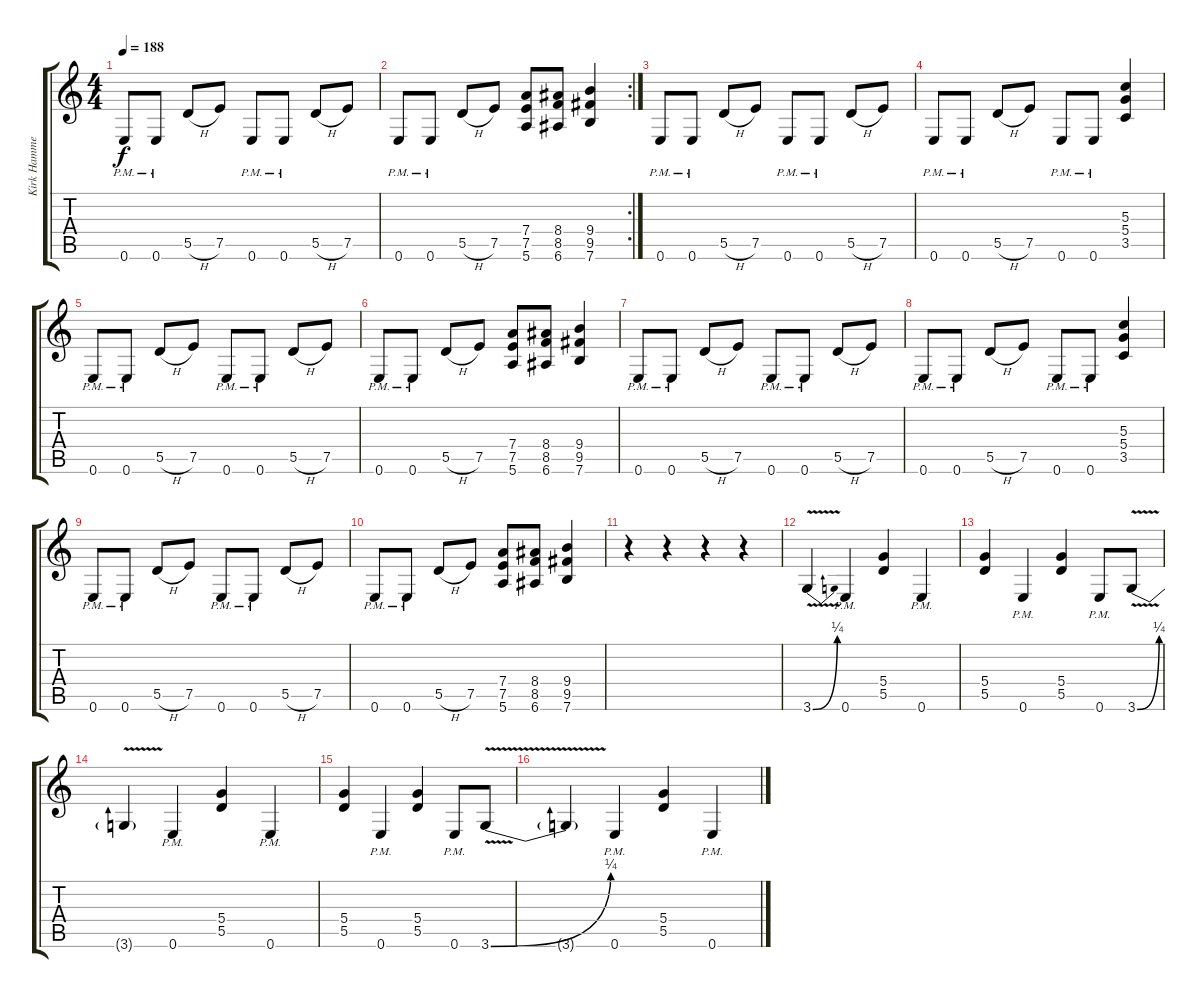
\track ("Kirk Hammett" "Kirk Hamme") {instrument distortionguitar}
\staff {score tabs}
\tuning (E4 B3 G3 D3 A2 E2) {hide}
\ts (4 4)
\tempo 188
\clef g2
\ks c
0.6{pm}.8{dy f} 0.6{pm}.8 5.5{h}.8 7.5.8 0.6{pm}.8 0.6{pm}.8 5.5{h}.8 7.5.8 |
\rc 2
0.6{pm}.8 0.6{pm}.8 5.5{h}.8 7.5.8 (7.4 7.5 5.6).8 (8.4 8.5 6.6).8 (9.4 9.5 7.6).4 |
0.6{pm}.8 0.6{pm}.8 5.5{h}.8 7.5.8 0.6{pm}.8 0.6{pm}.8 5.5{h}.8 7.5.8 |
0.6{pm}.8 0.6{pm}.8 5.5{h}.8 7.5.8 0.6{pm}.8 0.6{pm}.8 (5.3 5.4 3.5).4 |
0.6{pm}.8 0.6{pm}.8 5.5{h}.8 7.5.8 0.6{pm}.8 0.6{pm}.8 5.5{h}.8 7.5.8 |
0.6{pm}.8 0.6{pm}.8 5.5{h}.8 7.5.8 (7.4 7.5 5.6).8 (8.4 8.5 6.6).8 (9.4 9.5 7.6).4 |
0.6{pm}.8 0.6{pm}.8 5.5{h}.8 7.5.8 0.6{pm}.8 0.6{pm}.8 5.5{h}.8 7.5.8 |
0.6{pm}.8 0.6{pm}.8 5.5{h}.8 7.5.8 0.6{pm}.8 0.6{pm}.8 (5.3 5.4 3.5).4 |
0.6{pm}.8 0.6{pm}.8 5.5{h}.8 7.5.8 0.6{pm}.8 0.6{pm}.8 5.5{h}.8 7.5.8 |
0.6{pm}.8 0.6{pm}.8 5.5{h}.8 7.5.8 (7.4 7.5 5.6).8 (8.4 8.5 6.6).8 (9.4 9.5 7.6).4 |
r.4 r.4 r.4 r.4 |
3.6{be (bend 0 0 60 1) v}.4 0.6{pm}.4 (5.4 5.5).4 0.6{pm}.4 |
(5.4 5.5).4 0.6{pm}.4 (5.4 5.5).4 0.6{pm}.8 3.6{be (bend 0 0 60 1) v}.8 |
3.6{t}.4 0.6{pm}.4 (5.4 5.5).4 0.6{pm}.4 |
(5.4 5.5).4 0.6{pm}.4 (5.4 5.5).4 0.6{pm}.8 3.6{be (bend 0 0 60 1) v}.8 |
3.6{t}.4 0.6{pm}.4 (5.4 5.5).4 0.6{pm}.4
